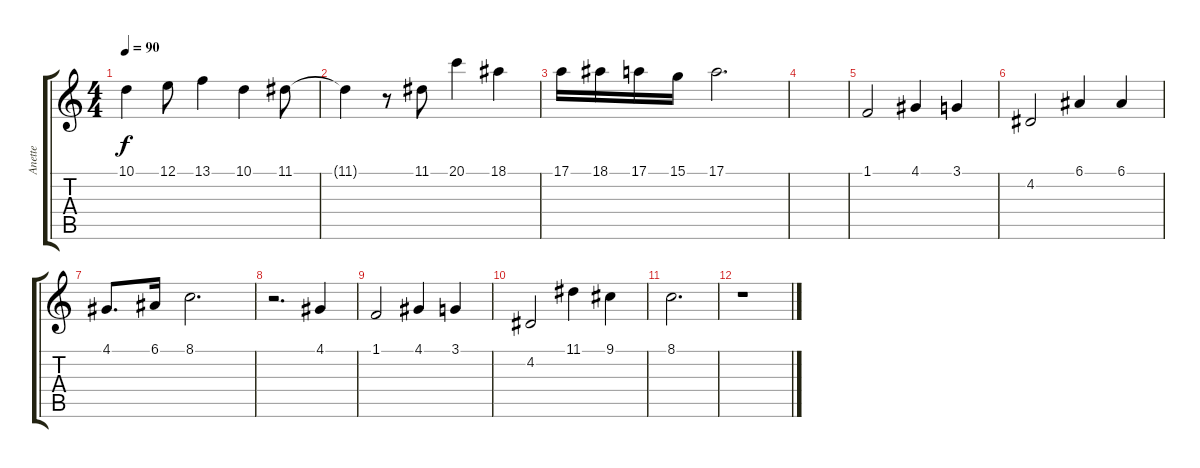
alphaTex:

\track ("Anette" "Anette") {instrument synthvoice}
\staff {score tabs}
\tuning (E4 B3 G3 D3 A2 E2) {hide}
\ts (4 4)
\tempo 90
\clef g2
\ks c
10.1.4{dy f} 12.1.8 13.1.4 10.1.4 11.1.8 |
11.1{t}.4 r.8 11.1.8 20.1.4 18.1.4 |
17.1.16 18.1.16 17.1.16 15.1.16 17.1.2{d} |
|
1.1.2 4.1.4 3.1.4 |
4.2.2 6.1.4 6.1.4 |
4.1.8{d} 6.1.16 8.1.2{d} |
r.2{d} 4.1.4 |
1.1.2 4.1.4 3.1.4 |
4.2.2 11.1.4 9.1.4 |
8.1.2{d} |
r.1
